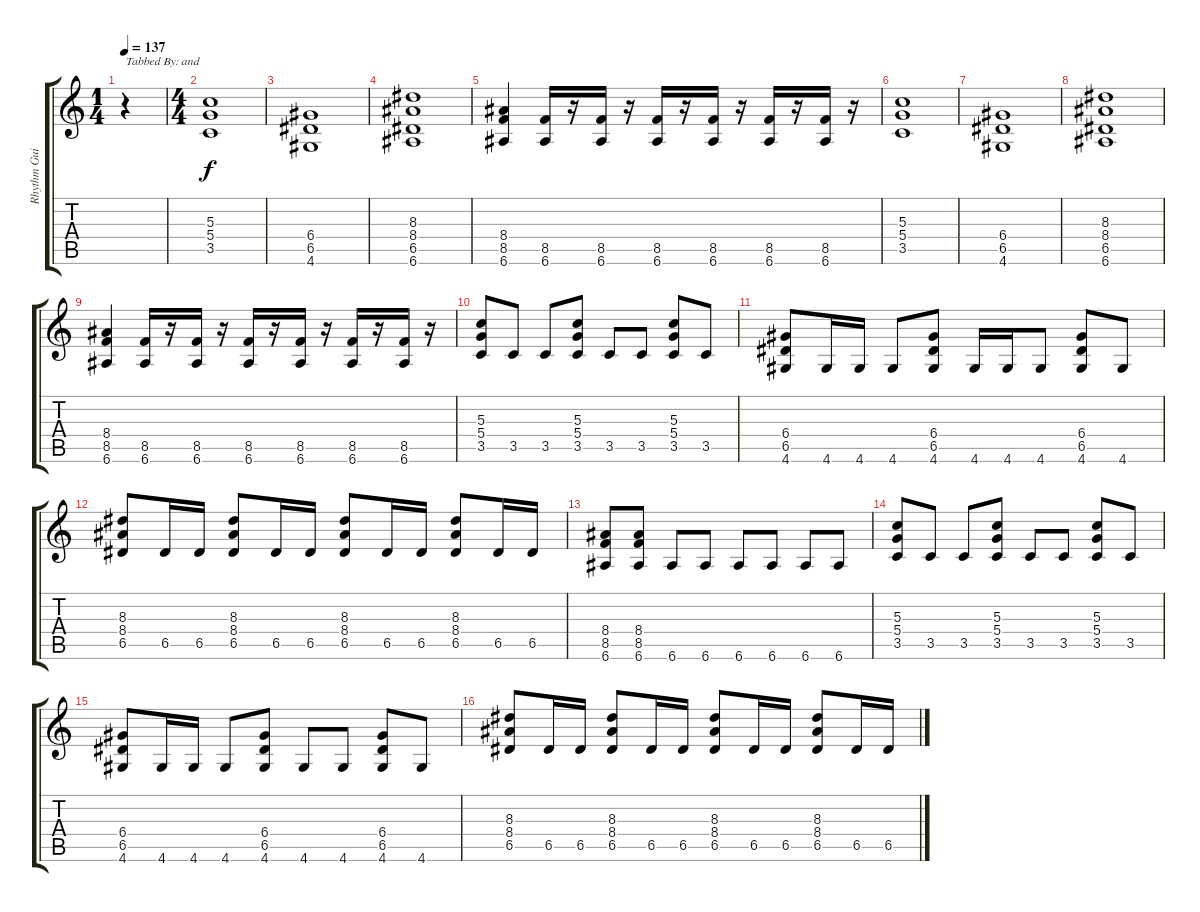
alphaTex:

\track ("Rhythm Guitar" "Rhythm Gui") {instrument distortionguitar}
\staff {score tabs}
\tuning (E4 B3 G3 D3 A2 E2) {hide}
\ts (1 4)
\tempo 137
\clef g2
\ks c
r.4{txt "Tabbed By: and" dy f instrument distortionguitar} |
\ts (4 4)
(5.3 5.4 3.5).1 |
(6.4 6.5 4.6).1 |
(8.3 8.4 6.5 6.6).1{txt ""} |
(8.4 8.5 6.6).4 (8.5 6.6).16 r.16 (8.5 6.6).16 r.16 (8.5 6.6).16 r.16 (8.5 6.6).16 r.16 (8.5 6.6).16 r.16 (8.5 6.6).16 r.16 |
(5.3 5.4 3.5).1 |
(6.4 6.5 4.6).1 |
(8.3 8.4 6.5 6.6).1 |
(8.4 8.5 6.6).4 (8.5 6.6).16 r.16 (8.5 6.6).16 r.16 (8.5 6.6).16 r.16 (8.5 6.6).16 r.16 (8.5 6.6).16 r.16 (8.5 6.6).16 r.16 |
(5.3 5.4 3.5).8 3.5.8 3.5.8 (5.3 5.4 3.5).8 3.5.8 3.5.8 (5.3 5.4 3.5).8 3.5.8 |
(6.4 6.5 4.6).8 4.6.16 4.6.16 4.6.8 (6.4 6.5 4.6).8 4.6.16 4.6.16 4.6.8 (6.4 6.5 4.6).8 4.6.8 |
(8.3 8.4 6.5).8 6.5.16 6.5.16 (8.3 8.4 6.5).8 6.5.16 6.5.16 (8.3 8.4 6.5).8 6.5.16 6.5.16 (8.3 8.4 6.5).8 6.5.16 6.5.16 |
(8.4 8.5 6.6).8 (8.4 8.5 6.6).8 6.6.8 6.6.8 6.6.8 6.6.8 6.6.8 6.6.8 |
(5.3 5.4 3.5).8 3.5.8 3.5.8 (5.3 5.4 3.5).8 3.5.8 3.5.8 (5.3 5.4 3.5).8 3.5.8 |
(6.4 6.5 4.6).8 4.6.16 4.6.16 4.6.8 (6.4 6.5 4.6).8 4.6.8 4.6.8 (6.4 6.5 4.6).8 4.6.8 |
(8.3 8.4 6.5).8 6.5.16 6.5.16 (8.3 8.4 6.5).8 6.5.16 6.5.16 (8.3 8.4 6.5).8 6.5.16 6.5.16 (8.3 8.4 6.5).8 6.5.16 6.5.16
